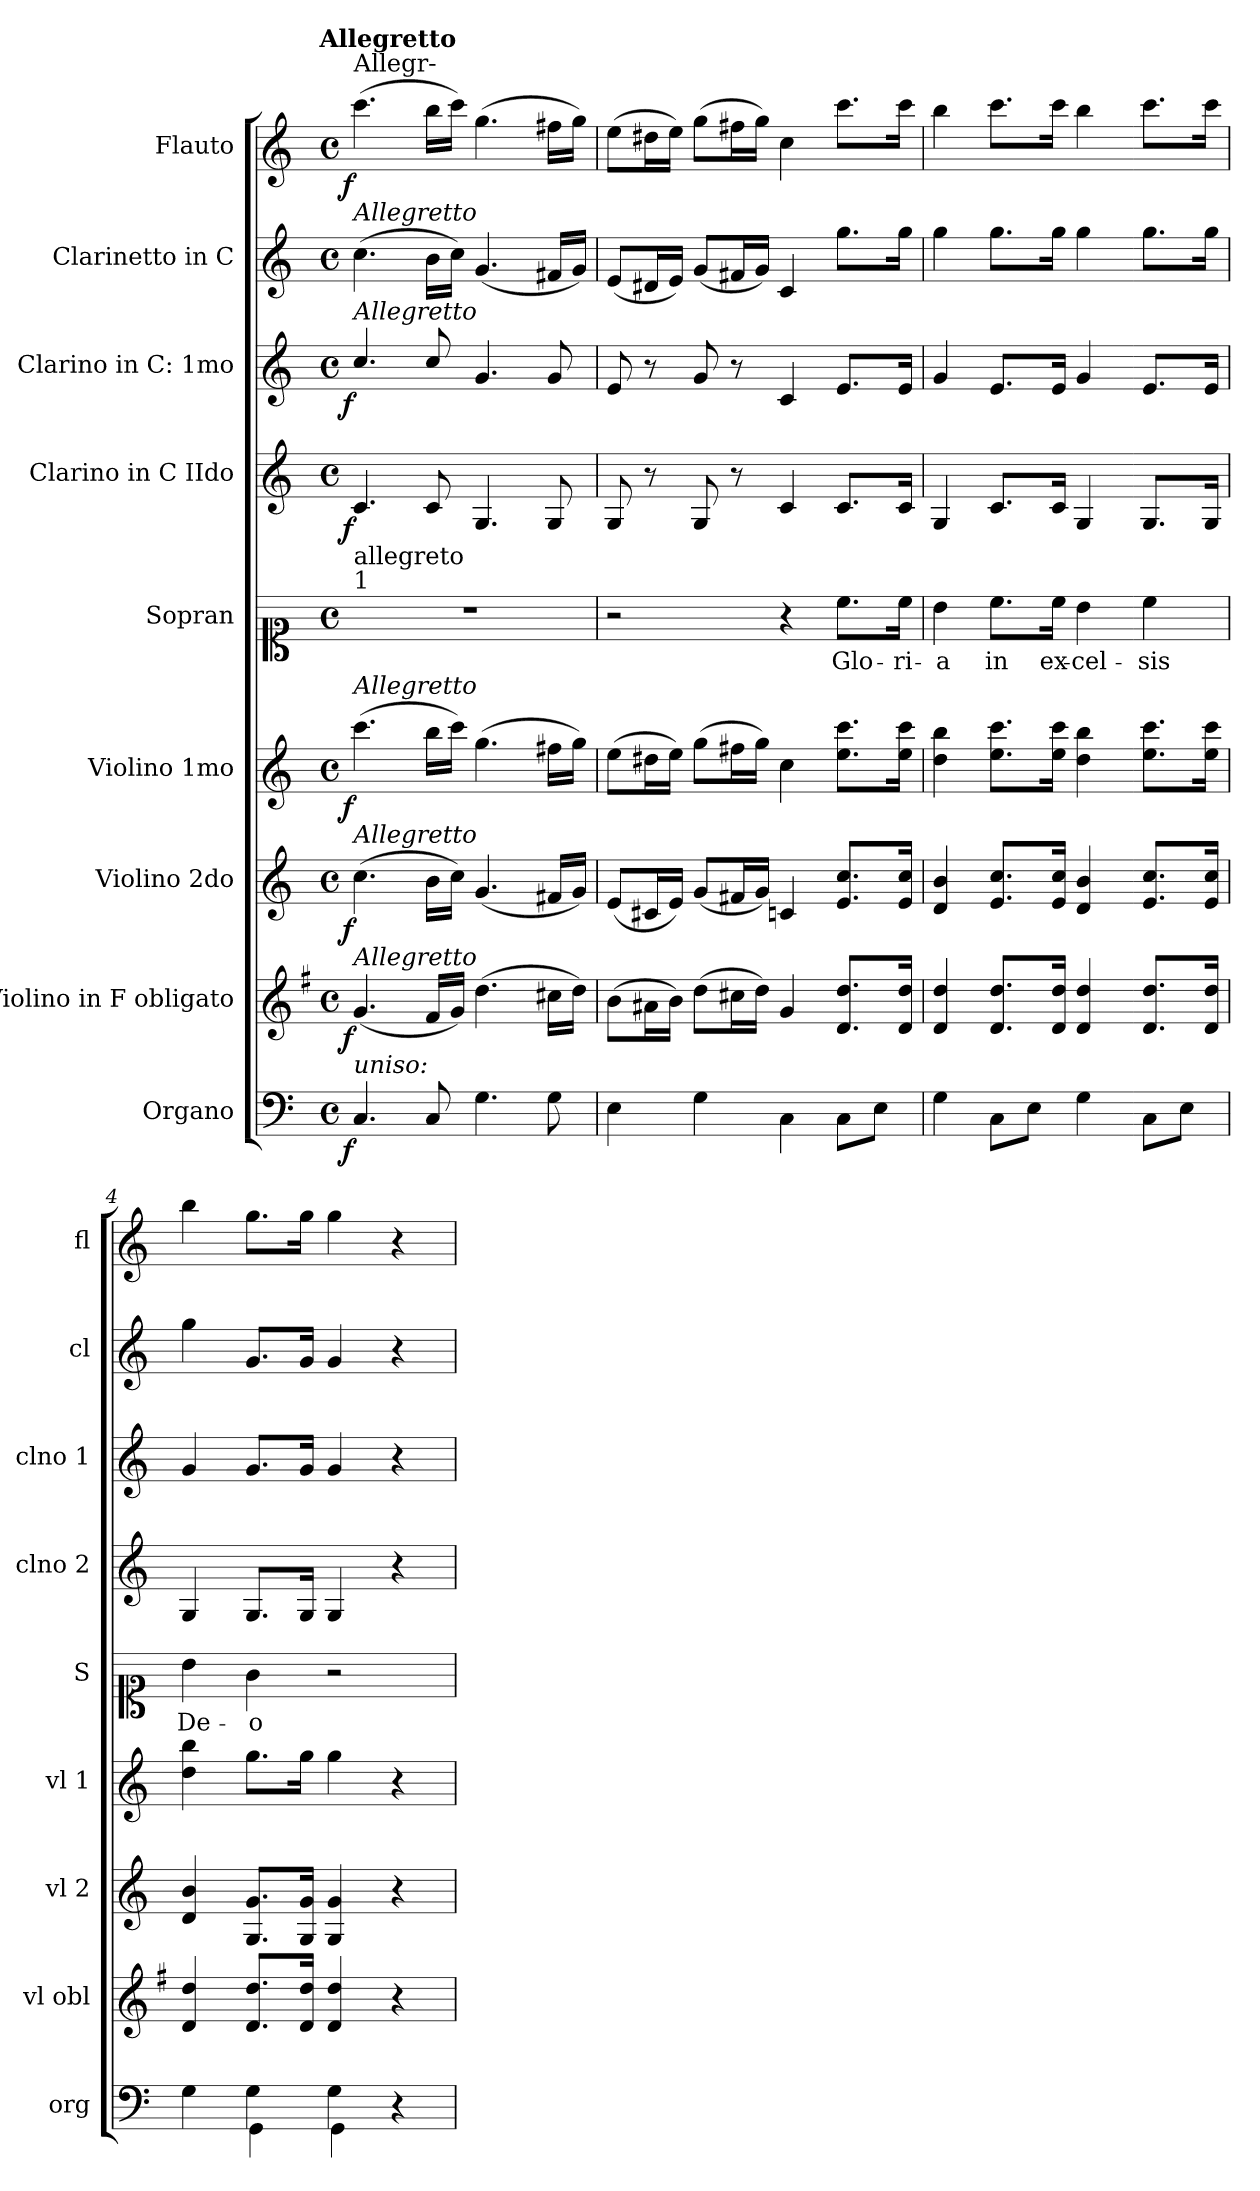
**kern	**dynam	**kern	**dynam	**kern	**dynam	**kern	**dynam	**kern	**text	**kern	**dynam	**kern	**dynam	**kern	**kern	**dynam
*part9	*part9	*part8	*part8	*part7	*part7	*part6	*part6	*part5	*part5	*part4	*part4	*part3	*part3	*part2	*part1	*part1
*staff9	*staff9	*staff8	*staff8	*staff7	*staff7	*staff6	*staff6	*staff5	*staff5	*staff4	*staff4	*staff3	*staff3	*staff2	*staff1	*staff1
*I"Organo	*	*I"Violino in F obligato	*	*I"Violino 2do	*	*I"Violino 1mo	*	*I"Sopran	*	*I"Clarino in C IIdo	*	*I"Clarino in C: 1mo	*	*I"Clarinetto in C	*I"Flauto	*
*I'org	*	*I'vl obl	*	*I'vl 2	*	*I'vl 1	*	*I'S	*	*I'clno 2	*	*I'clno 1	*	*I'cl	*I'fl	*
*clefF4	*	*clefG2	*	*clefG2	*	*clefG2	*	*clefC1	*	*clefG2	*	*clefG2	*	*clefG2	*clefG2	*
*	*	*ITrd4c7	*	*	*	*	*	*	*	*	*	*	*	*	*	*
*k[]	*	*k[]	*	*k[]	*	*k[]	*	*k[]	*	*k[]	*	*k[]	*	*k[]	*k[]	*
*C:	*	*C:	*	*C:	*	*C:	*	*C:	*	*C:	*	*C:	*	*C:	*C:	*
!!LO:TX:omd:t=Allegretto
*M4/4	*	*M4/4	*	*M4/4	*	*M4/4	*	*M4/4	*	*M4/4	*	*M4/4	*	*M4/4	*M4/4	*
*met(c)	*	*met(c)	*	*met(c)	*	*met(c)	*	*met(c)	*	*met(c)	*	*met(c)	*	*met(c)	*met(c)	*
*MM108	*	*MM108	*	*MM108	*	*MM108	*	*MM108	*	*MM108	*	*MM108	*	*MM108	*MM108	*
=1	=1	=1	=1	=1	=1	=1	=1	=1	=1	=1	=1	=1	=1	=1	=1	=1
!	!	!	!	!	!	!	!	!	!	!	!	!	!	!	!LO:TX:a:t=Allegr-	!
!	!	!	!	!	!	!	!	!	!	!	!	!	!	!LO:TX:a:i:t=Allegretto	!	!
!	!	!	!	!	!	!	!	!	!	!	!	!LO:TX:a:i:t=Allegretto	!	!	!	!
!	!	!	!	!	!	!	!	!LO:TX:a:t=1	!	!	!	!	!	!	!	!
!	!	!	!	!	!	!	!	!LO:TX:a:t=allegreto	!	!	!	!	!	!	!	!
!	!	!	!	!	!	!LO:TX:a:i:t=Allegretto	!	!	!	!	!	!	!	!	!	!
!	!	!	!	!LO:TX:a:i:t=Allegretto	!	!	!	!	!	!	!	!	!	!	!	!
!	!	!LO:TX:a:i:t=Allegretto	!	!	!	!	!	!	!	!	!	!	!	!	!	!
!LO:TX:a:i:t=uniso&colon;	!	!	!	!	!	!	!	!	!	!	!	!	!	!	!	!
!	!LO:DY:b:rj	!	!LO:DY:b:rj	!	!LO:DY:b:rj	!	!LO:DY:b:rj	!	!	!	!LO:DY:b:rj	!	!LO:DY:b:rj	!	!	!LO:DY:b:rj
4.C/	f	(4.c/	f	(4.cc\	f	(4.ccc\	f	1r	.	4.c/	f	4.cc/	f	(4.cc\	(4.ccc\	f
8C/	.	16B/LL	.	16b\LL	.	16bb\LL	.	.	.	8c/	.	8cc/	.	16b\LL	16bb\LL	.
.	.	16c/JJ)	.	16cc\JJ)	.	16ccc\JJ)	.	.	.	.	.	.	.	16cc\JJ)	16ccc\JJ)	.
4.G\	.	(4.g\	.	(4.g/	.	(4.gg\	.	.	.	4.G/	.	4.g/	.	(4.g/	(4.gg\	.
8G\	.	16f#X\LL	.	16f#X/LL	.	16ff#X\LL	.	.	.	8G/	.	8g/	.	16f#X/LL	16ff#X\LL	.
.	.	16g\JJ)	.	16g/JJ)	.	16gg\JJ)	.	.	.	.	.	.	.	16g/JJ)	16gg\JJ)	.
=2	=2	=2	=2	=2	=2	=2	=2	=2	=2	=2	=2	=2	=2	=2	=2	=2
4E\	.	(8e\L	.	(8e/L	.	(8ee\L	.	2r	.	8G/	.	8e/	.	(8e/L	(8ee\L	.
.	.	16d#X\L	.	16c#X/L	.	16dd#X\L	.	.	.	8r	.	8r	.	16d#X/L	16dd#X\L	.
.	.	16e\JJ)	.	16e/JJ)	.	16ee\JJ)	.	.	.	.	.	.	.	16e/JJ)	16ee\JJ)	.
4G\	.	(8g\L	.	(8g/L	.	(8gg\L	.	.	.	8G/	.	8g/	.	(8g/L	(8gg\L	.
.	.	16f#X\L	.	16f#X/L	.	16ff#X\L	.	.	.	8r	.	8r	.	16f#X/L	16ff#X\L	.
.	.	16g\JJ)	.	16g/JJ)	.	16gg\JJ)	.	.	.	.	.	.	.	16g/JJ)	16gg\JJ)	.
4C\	.	4c/	.	4cn/	.	4cc\	.	4r	.	4c/	.	4c/	.	4c/	4cc\	.
8C\L	.	8.G/ 8.g/L	.	8.e/ 8.cc/L	.	8.ee\ 8.ccc\L	.	8.cc\L	Glo-	8.c/L	.	8.e/L	.	8.gg\L	8.ccc\L	.
8E\J	.	.	.	.	.	.	.	.	.	.	.	.	.	.	.	.
.	.	16G/ 16g/Jk	.	16e/ 16cc/Jk	.	16ee\ 16ccc\Jk	.	16cc\Jk	-ri-	16c/Jk	.	16e/Jk	.	16gg\Jk	16ccc\Jk	.
=3	=3	=3	=3	=3	=3	=3	=3	=3	=3	=3	=3	=3	=3	=3	=3	=3
4G\	.	4G/ 4g/	.	4d/ 4b/	.	4dd\ 4bb\	.	4b\	-a	4G/	.	4g/	.	4gg\	4bb\	.
8C\L	.	8.G/ 8.g/L	.	8.e/ 8.cc/L	.	8.ee\ 8.ccc\L	.	8.cc\L	in	8.c/L	.	8.e/L	.	8.gg\L	8.ccc\L	.
8E\J	.	.	.	.	.	.	.	.	.	.	.	.	.	.	.	.
.	.	16G/ 16g/Jk	.	16e/ 16cc/Jk	.	16ee\ 16ccc\Jk	.	16cc\Jk	ex-	16c/Jk	.	16e/Jk	.	16gg\Jk	16ccc\Jk	.
4G\	.	4G/ 4g/	.	4d/ 4b/	.	4dd\ 4bb\	.	4b\	-cel-	4G/	.	4g/	.	4gg\	4bb\	.
=-	=-	=-	=-	=-	=-	=-	=-	=-	=-	=-	=-	=-	=-	=-	=-	=-
8C\L	.	8.G/ 8.g/L	.	8.e/ 8.cc/L	.	8.ee\ 8.ccc\L	.	4cc\	-sis	8.G/L	.	8.e/L	.	8.gg\L	8.ccc\L	.
8E\J	.	.	.	.	.	.	.	.	.	.	.	.	.	.	.	.
.	.	16G/ 16g/Jk	.	16e/ 16cc/Jk	.	16ee\ 16ccc\Jk	.	.	.	16G/Jk	.	16e/Jk	.	16gg\Jk	16ccc\Jk	.
=4	=4	=4	=4	=4	=4	=4	=4	=4	=4	=4	=4	=4	=4	=4	=4	=4
*^	*	*	*	*	*	*	*	*	*	*	*	*	*	*	*	*
4G\	4ryy	.	4G/ 4g/	.	4d/ 4b/	.	4dd\ 4bb\	.	4b\	De-	4G/	.	4g/	.	4gg\	4bb\	.
4G\	4GG\	.	8.G/ 8.g/L	.	8.G/ 8.g/L	.	8.gg\L	.	4g\	-o	8.G/L	.	8.g/L	.	8.g/L	8.gg\L	.
.	.	.	16G/ 16g/Jk	.	16G/ 16g/Jk	.	16gg\Jk	.	.	.	16G/Jk	.	16g/Jk	.	16g/Jk	16gg\Jk	.
4G\	4GG\	.	4G/ 4g/	.	4G/ 4g/	.	4gg\	.	2r	.	4G/	.	4g/	.	4g/	4gg\	.
4r	4ryy	.	4r	.	4r	.	4r	.	.	.	4r	.	4r	.	4r	4r	.
*v	*v	*	*	*	*	*	*	*	*	*	*	*	*	*	*	*	*
=	=	=	=	=	=	=	=	=	=	=	=	=	=	=	=	=
*-	*-	*-	*-	*-	*-	*-	*-	*-	*-	*-	*-	*-	*-	*-	*-	*-
